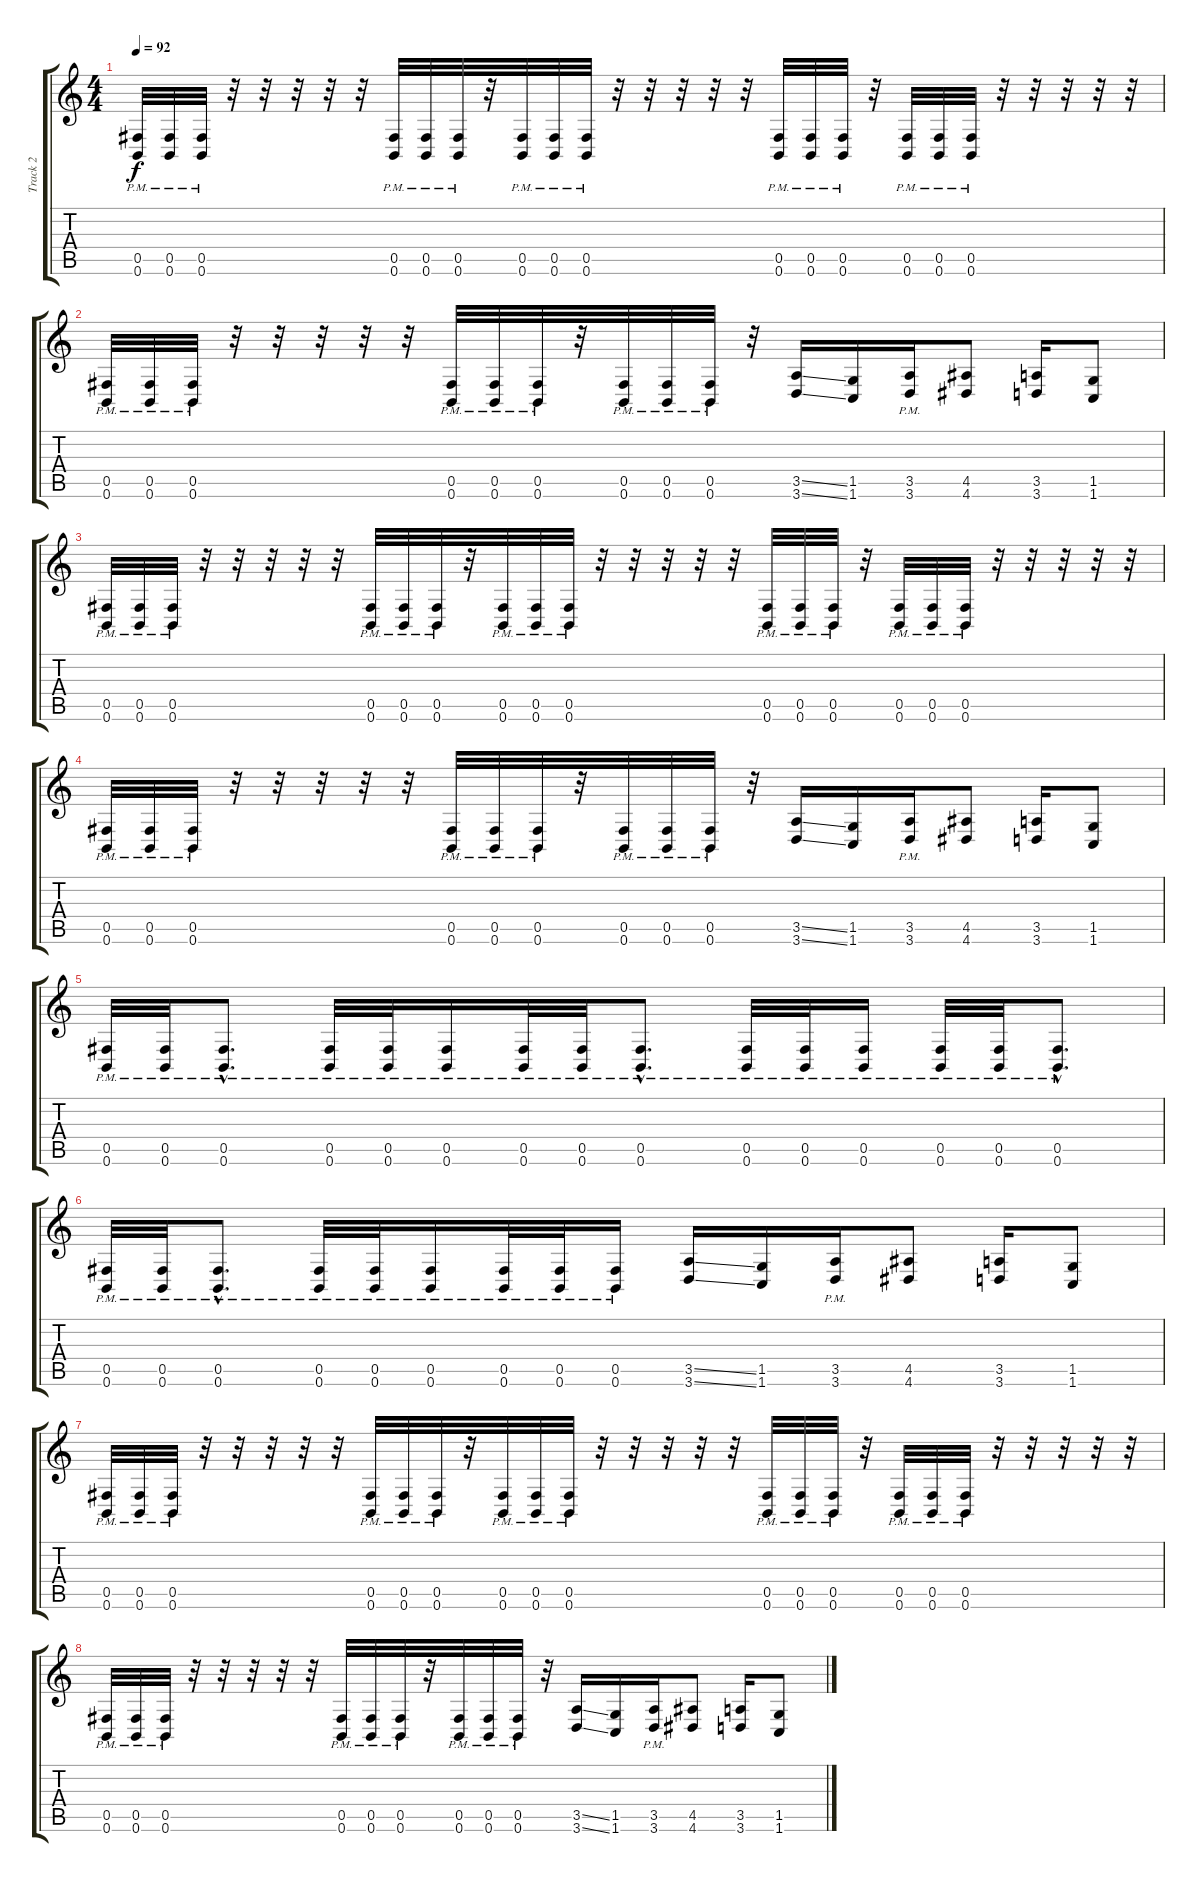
\track ("Track 2" "Track 2") {instrument distortionguitar}
\staff {score tabs}
\tuning (Db4 Ab3 E3 B2 Gb2 B1) {hide}
\ts (4 4)
\tempo 92
\clef g2
\ks c
(0.5{pm} 0.6{pm}).32{dy f} (0.5{pm} 0.6{pm}).32 (0.5{pm} 0.6{pm}).32 r.32 r.32 r.32 r.32 r.32 (0.5{pm} 0.6{pm}).32 (0.5{pm} 0.6{pm}).32 (0.5{pm} 0.6{pm}).32 r.32 (0.5{pm} 0.6{pm}).32 (0.5{pm} 0.6{pm}).32 (0.5{pm} 0.6{pm}).32 r.32 r.32 r.32 r.32 r.32 (0.5{pm} 0.6{pm}).32 (0.5{pm} 0.6{pm}).32 (0.5{pm} 0.6{pm}).32 r.32 (0.5{pm} 0.6{pm}).32 (0.5{pm} 0.6{pm}).32 (0.5{pm} 0.6{pm}).32 r.32 r.32 r.32 r.32 r.32 |
(0.5{pm} 0.6{pm}).32 (0.5{pm} 0.6{pm}).32 (0.5{pm} 0.6{pm}).32 r.32 r.32 r.32 r.32 r.32 (0.5{pm} 0.6{pm}).32 (0.5{pm} 0.6{pm}).32 (0.5{pm} 0.6{pm}).32 r.32 (0.5{pm} 0.6{pm}).32 (0.5{pm} 0.6{pm}).32 (0.5{pm} 0.6{pm}).32 r.32 (3.5{ss} 3.6{ss}).16 (1.5 1.6).16 (3.5{pm} 3.6{pm}).16 (4.5 4.6).8 (3.5 3.6).16 (1.5 1.6).8 |
(0.5{pm} 0.6{pm}).32 (0.5{pm} 0.6{pm}).32 (0.5{pm} 0.6{pm}).32 r.32 r.32 r.32 r.32 r.32 (0.5{pm} 0.6{pm}).32 (0.5{pm} 0.6{pm}).32 (0.5{pm} 0.6{pm}).32 r.32 (0.5{pm} 0.6{pm}).32 (0.5{pm} 0.6{pm}).32 (0.5{pm} 0.6{pm}).32 r.32 r.32 r.32 r.32 r.32 (0.5{pm} 0.6{pm}).32 (0.5{pm} 0.6{pm}).32 (0.5{pm} 0.6{pm}).32 r.32 (0.5{pm} 0.6{pm}).32 (0.5{pm} 0.6{pm}).32 (0.5{pm} 0.6{pm}).32 r.32 r.32 r.32 r.32 r.32 |
(0.5{pm} 0.6{pm}).32 (0.5{pm} 0.6{pm}).32 (0.5{pm} 0.6{pm}).32 r.32 r.32 r.32 r.32 r.32 (0.5{pm} 0.6{pm}).32 (0.5{pm} 0.6{pm}).32 (0.5{pm} 0.6{pm}).32 r.32 (0.5{pm} 0.6{pm}).32 (0.5{pm} 0.6{pm}).32 (0.5{pm} 0.6{pm}).32 r.32 (3.5{ss} 3.6{ss}).16 (1.5 1.6).16 (3.5{pm} 3.6{pm}).16 (4.5 4.6).8 (3.5 3.6).16 (1.5 1.6).8 |
(0.5{pm} 0.6{pm}).32 (0.5{pm} 0.6{pm}).32 (0.5{hac pm} 0.6{hac pm}).8{d} (0.5{pm} 0.6{pm}).32 (0.5{pm} 0.6{pm}).32 (0.5{pm} 0.6{pm}).16 (0.5{pm} 0.6{pm}).32 (0.5{pm} 0.6{pm}).32 (0.5{hac pm} 0.6{hac pm}).8{d} (0.5{pm} 0.6{pm}).32 (0.5{pm} 0.6{pm}).32 (0.5{pm} 0.6{pm}).16 (0.5{pm} 0.6{pm}).32 (0.5{pm} 0.6{pm}).32 (0.5{hac pm} 0.6{hac pm}).8{d} |
(0.5{pm} 0.6{pm}).32 (0.5{pm} 0.6{pm}).32 (0.5{hac pm} 0.6{hac pm}).8{d} (0.5{pm} 0.6{pm}).32 (0.5{pm} 0.6{pm}).32 (0.5{pm} 0.6{pm}).16 (0.5{pm} 0.6{pm}).32 (0.5{pm} 0.6{pm}).32 (0.5{pm} 0.6{pm}).16 (3.5{ss} 3.6{ss}).16 (1.5 1.6).16 (3.5{pm} 3.6{pm}).16 (4.5 4.6).8 (3.5 3.6).16 (1.5 1.6).8 |
(0.5{pm} 0.6{pm}).32 (0.5{pm} 0.6{pm}).32 (0.5{pm} 0.6{pm}).32 r.32 r.32 r.32 r.32 r.32 (0.5{pm} 0.6{pm}).32 (0.5{pm} 0.6{pm}).32 (0.5{pm} 0.6{pm}).32 r.32 (0.5{pm} 0.6{pm}).32 (0.5{pm} 0.6{pm}).32 (0.5{pm} 0.6{pm}).32 r.32 r.32 r.32 r.32 r.32 (0.5{pm} 0.6{pm}).32 (0.5{pm} 0.6{pm}).32 (0.5{pm} 0.6{pm}).32 r.32 (0.5{pm} 0.6{pm}).32 (0.5{pm} 0.6{pm}).32 (0.5{pm} 0.6{pm}).32 r.32 r.32 r.32 r.32 r.32 |
(0.5{pm} 0.6{pm}).32 (0.5{pm} 0.6{pm}).32 (0.5{pm} 0.6{pm}).32 r.32 r.32 r.32 r.32 r.32 (0.5{pm} 0.6{pm}).32 (0.5{pm} 0.6{pm}).32 (0.5{pm} 0.6{pm}).32 r.32 (0.5{pm} 0.6{pm}).32 (0.5{pm} 0.6{pm}).32 (0.5{pm} 0.6{pm}).32 r.32 (3.5{ss} 3.6{ss}).16 (1.5 1.6).16 (3.5{pm} 3.6{pm}).16 (4.5 4.6).8 (3.5 3.6).16 (1.5 1.6).8
